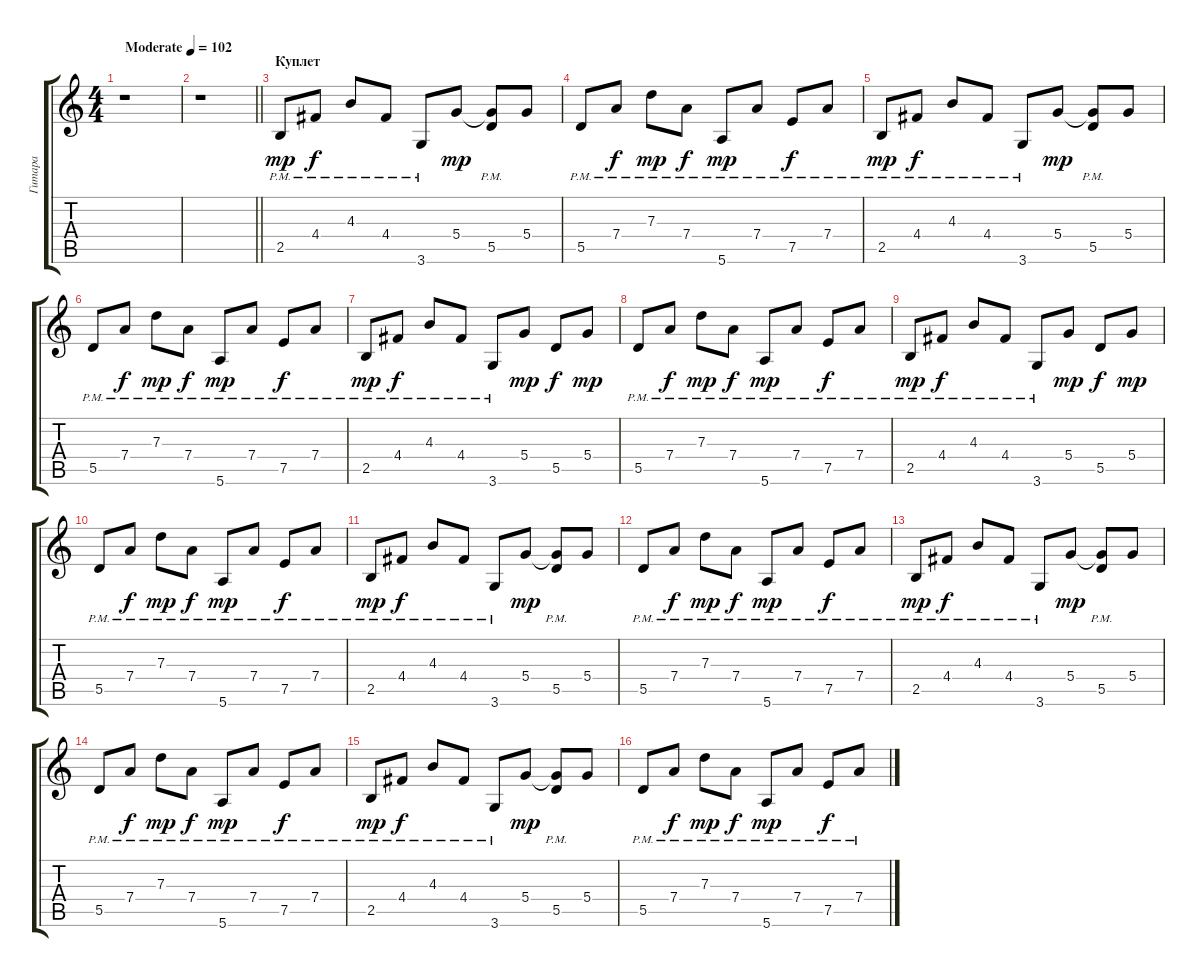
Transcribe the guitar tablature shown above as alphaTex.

\track ("Гитара" "Гитара") {instrument distortionguitar}
\staff {score tabs}
\tuning (E4 B3 G3 D3 A2 E2) {hide}
\ts (4 4)
\tempo (102 "Moderate")
\clef g2
\ks c
r.1{dy mp instrument distortionguitar} |
\barLineRight lightlight
r.1 |
\section ("" "Куплет")
2.5{pm}.8 4.4{pm}.8{dy f} 4.3{pm}.8 4.4{pm}.8 3.6{pm}.8 5.4.8{dy mp} (5.4{t} 5.5{pm}).8 5.4.8 |
5.5{pm}.8 7.4{pm}.8{dy f} 7.3{pm}.8{dy mp} 7.4{pm}.8{dy f} 5.6{pm}.8{dy mp} 7.4{pm}.8 7.5{pm}.8{dy f} 7.4{pm}.8 |
2.5{pm}.8{dy mp} 4.4{pm}.8{dy f} 4.3{pm}.8 4.4{pm}.8 3.6{pm}.8 5.4.8{dy mp} (5.4{t} 5.5{pm}).8 5.4.8 |
5.5{pm}.8 7.4{pm}.8{dy f} 7.3{pm}.8{dy mp} 7.4{pm}.8{dy f} 5.6{pm}.8{dy mp} 7.4{pm}.8 7.5{pm}.8{dy f} 7.4{pm}.8 |
2.5{pm}.8{dy mp} 4.4{pm}.8{dy f} 4.3{pm}.8 4.4{pm}.8 3.6{pm}.8 5.4.8{dy mp} 5.5.8{dy f} 5.4.8{dy mp} |
5.5{pm}.8 7.4{pm}.8{dy f} 7.3{pm}.8{dy mp} 7.4{pm}.8{dy f} 5.6{pm}.8{dy mp} 7.4{pm}.8 7.5{pm}.8{dy f} 7.4{pm}.8 |
2.5{pm}.8{dy mp} 4.4{pm}.8{dy f} 4.3{pm}.8 4.4{pm}.8 3.6{pm}.8 5.4.8{dy mp} 5.5.8{dy f} 5.4.8{dy mp} |
5.5{pm}.8 7.4{pm}.8{dy f} 7.3{pm}.8{dy mp} 7.4{pm}.8{dy f} 5.6{pm}.8{dy mp} 7.4{pm}.8 7.5{pm}.8{dy f} 7.4{pm}.8 |
2.5{pm}.8{dy mp} 4.4{pm}.8{dy f} 4.3{pm}.8 4.4{pm}.8 3.6{pm}.8 5.4.8{dy mp} (5.4{t} 5.5{pm}).8 5.4.8 |
5.5{pm}.8 7.4{pm}.8{dy f} 7.3{pm}.8{dy mp} 7.4{pm}.8{dy f} 5.6{pm}.8{dy mp} 7.4{pm}.8 7.5{pm}.8{dy f} 7.4{pm}.8 |
2.5{pm}.8{dy mp} 4.4{pm}.8{dy f} 4.3{pm}.8 4.4{pm}.8 3.6{pm}.8 5.4.8{dy mp} (5.4{t} 5.5{pm}).8 5.4.8 |
5.5{pm}.8 7.4{pm}.8{dy f} 7.3{pm}.8{dy mp} 7.4{pm}.8{dy f} 5.6{pm}.8{dy mp} 7.4{pm}.8 7.5{pm}.8{dy f} 7.4{pm}.8 |
2.5{pm}.8{dy mp} 4.4{pm}.8{dy f} 4.3{pm}.8 4.4{pm}.8 3.6{pm}.8 5.4.8{dy mp} (5.4{t} 5.5{pm}).8 5.4.8 |
5.5{pm}.8 7.4{pm}.8{dy f} 7.3{pm}.8{dy mp} 7.4{pm}.8{dy f} 5.6{pm}.8{dy mp} 7.4{pm}.8 7.5{pm}.8{dy f} 7.4{pm}.8
